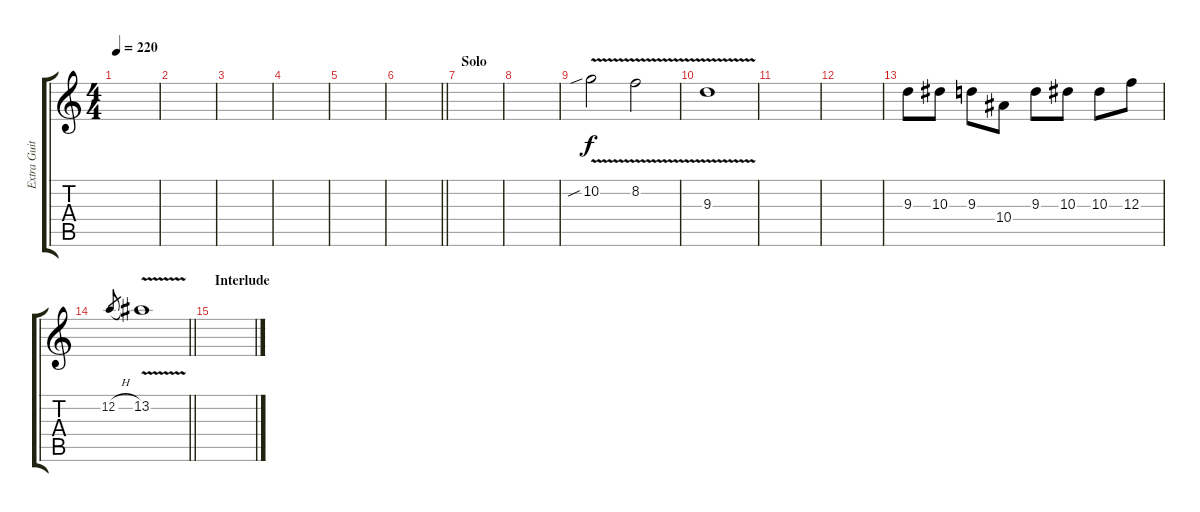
\track ("Extra Guitar" "Extra Guit") {instrument distortionguitar}
\staff {score tabs}
\tuning (D4 A3 F3 C3 G2 C2) {hide}
\ts (4 4)
\tempo 220
\clef g2
\ks c
|
|
|
|
|
\barLineRight lightlight
|
\section ("" "Solo")
|
|
10.2{v sib}.2 8.2{v}.2 |
9.3{v}.1 |
|
|
9.3.8 10.3.8 9.3.8 10.4.8 9.3.8 10.3.8 10.3.8 12.3.8 |
\barLineRight lightlight
12.2{h}.8{gr} 13.2{v}.1 |
\section ("" "Interlude")
